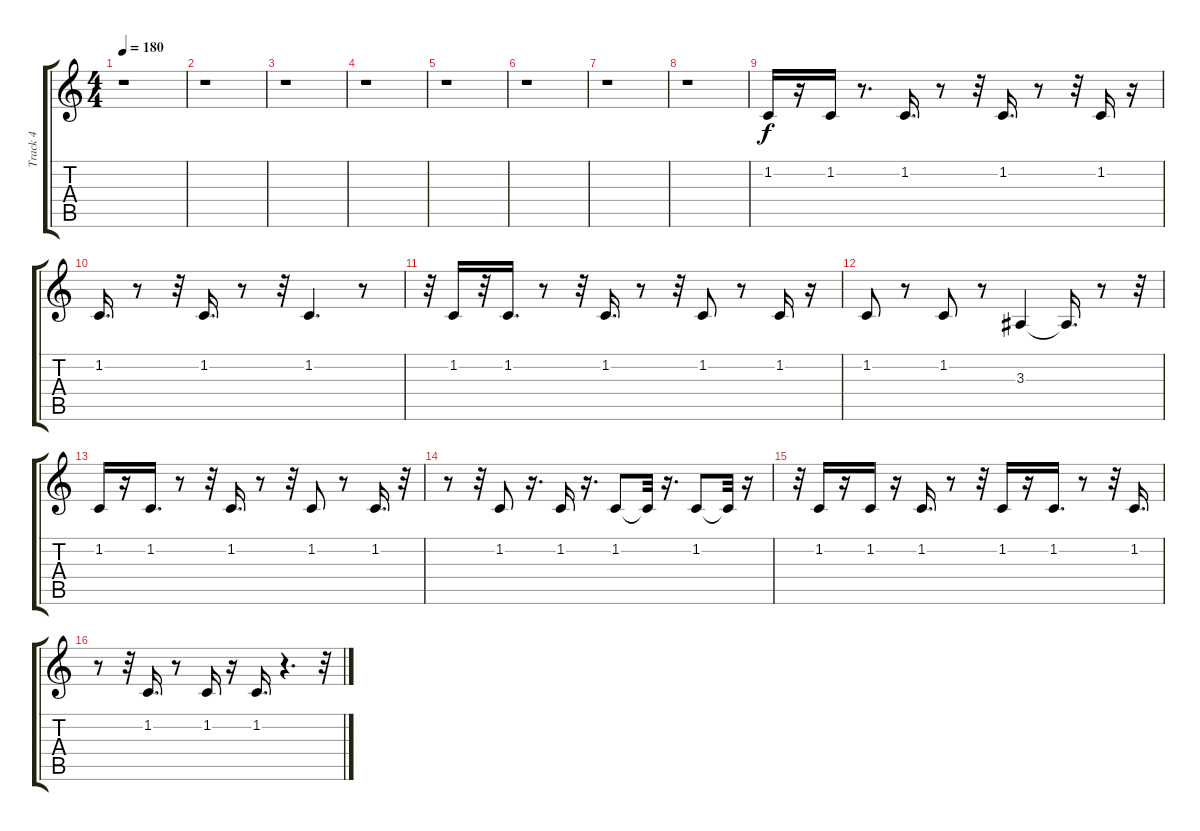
\track ("Track 4" "Track 4") {instrument trombone}
\staff {score tabs}
\tuning (E4 B3 G3 D3 A2 E2) {hide}
\ts (4 4)
\tempo 180
\clef g2
\ks c
r.1{dy f} |
r.1 |
r.1 |
r.1 |
r.1 |
r.1 |
r.1 |
r.1 |
1.2.16 r.16 1.2.16 r.8{d} 1.2.16{d} r.8 r.32 1.2.16{d} r.8 r.32 1.2.16 r.16 |
1.2.16{d} r.8 r.32 1.2.16{d} r.8 r.32 1.2.4{d} r.8 |
r.32 1.2.16 r.32 1.2.16{d} r.8 r.32 1.2.16{d} r.8 r.32 1.2.8 r.8 1.2.16 r.16 |
1.2.8 r.8 1.2.8 r.8 3.3.4 3.3{t}.16{d} r.8 r.32 |
1.2.16 r.16 1.2.16{d} r.8 r.32 1.2.16{d} r.8 r.32 1.2.8 r.8 1.2.16{d} r.32 |
r.8 r.32 1.2.8 r.16{d} 1.2.16 r.16{d} 1.2.8 1.2{t}.32 r.16{d} 1.2.8 1.2{t}.32 r.16 |
r.32 1.2.16 r.16 1.2.16 r.16 1.2.16{d} r.8 r.32 1.2.16 r.16 1.2.16{d} r.8 r.32 1.2.16{d} |
r.8 r.32 1.2.16{d} r.8 1.2.16 r.16 1.2.16{d} r.4{d} r.32
